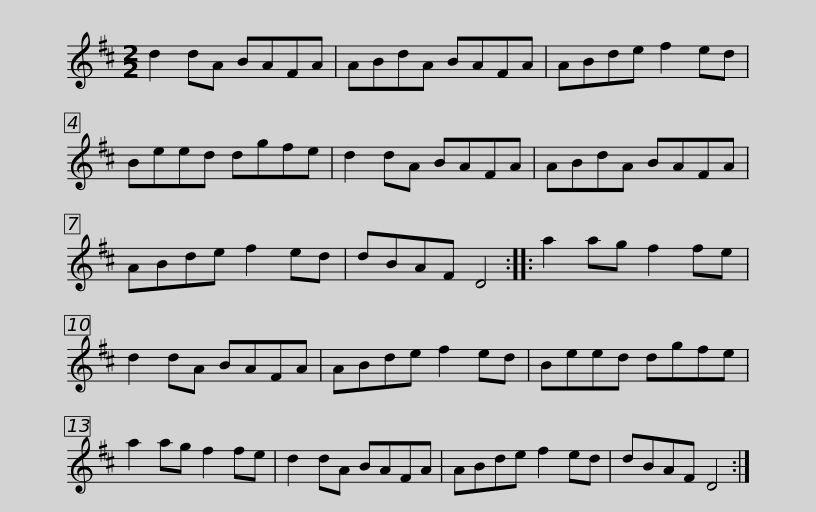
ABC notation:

X:1
L:1/8
M:2/2
I:linebreak $
K:D
V:1 treble
V:1
 d2 dA BAFA | ABdA BAFA | ABde f2 ed | Beed dgfe | d2 dA BAFA | %5
 ABdA BAFA |$ ABde f2 ed | dBAF D4 :: a2 ag f2 fe | d2 dA BAFA | %10
 ABde f2 ed | Beed dgfe |$ a2 ag f2 fe | d2 dA BAFA | ABde f2 ed | %15
 dBAF D4 :| %16
